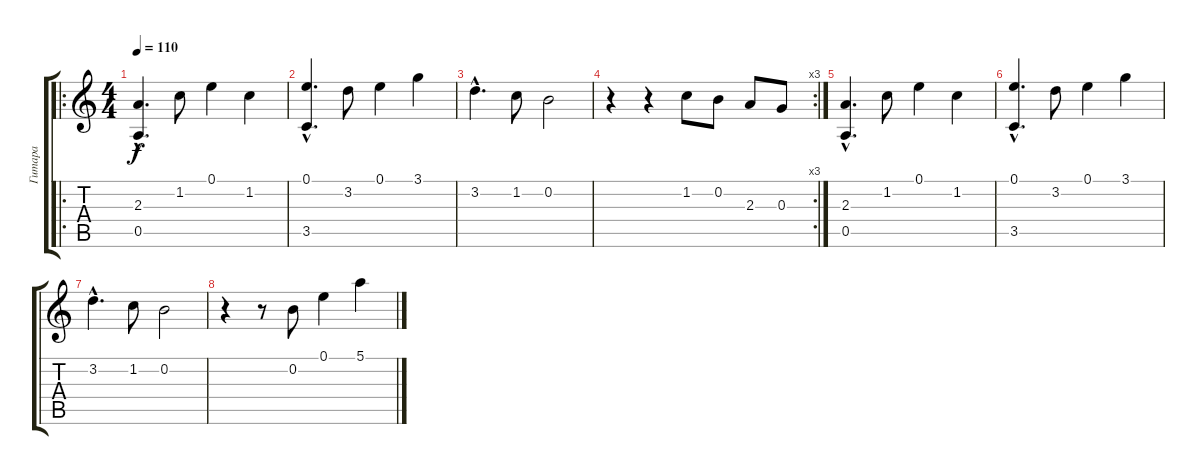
\track ("Гитара" "Гитара") {instrument acousticguitarnylon}
\staff {score tabs}
\tuning (E4 B3 G3 D3 A2 E2) {hide}
\ro
\ts (4 4)
\tempo 110
\clef g2
\ks c
(2.3{hac} 0.5{hac}).4{d dy f instrument acousticguitarnylon} 1.2.8 0.1.4 1.2.4 |
(0.1{hac} 3.5{hac}).4{d} 3.2.8 0.1.4 3.1.4 |
3.2{hac}.4{d} 1.2.8 0.2.2 |
\rc 3
r.4 r.4 1.2.8 0.2.8 2.3.8 0.3.8 |
(2.3{hac} 0.5{hac}).4{d} 1.2.8 0.1.4 1.2.4 |
(0.1{hac} 3.5{hac}).4{d} 3.2.8 0.1.4 3.1.4 |
3.2{hac}.4{d} 1.2.8 0.2.2 |
r.4 r.8 0.2.8 0.1.4 5.1.4
